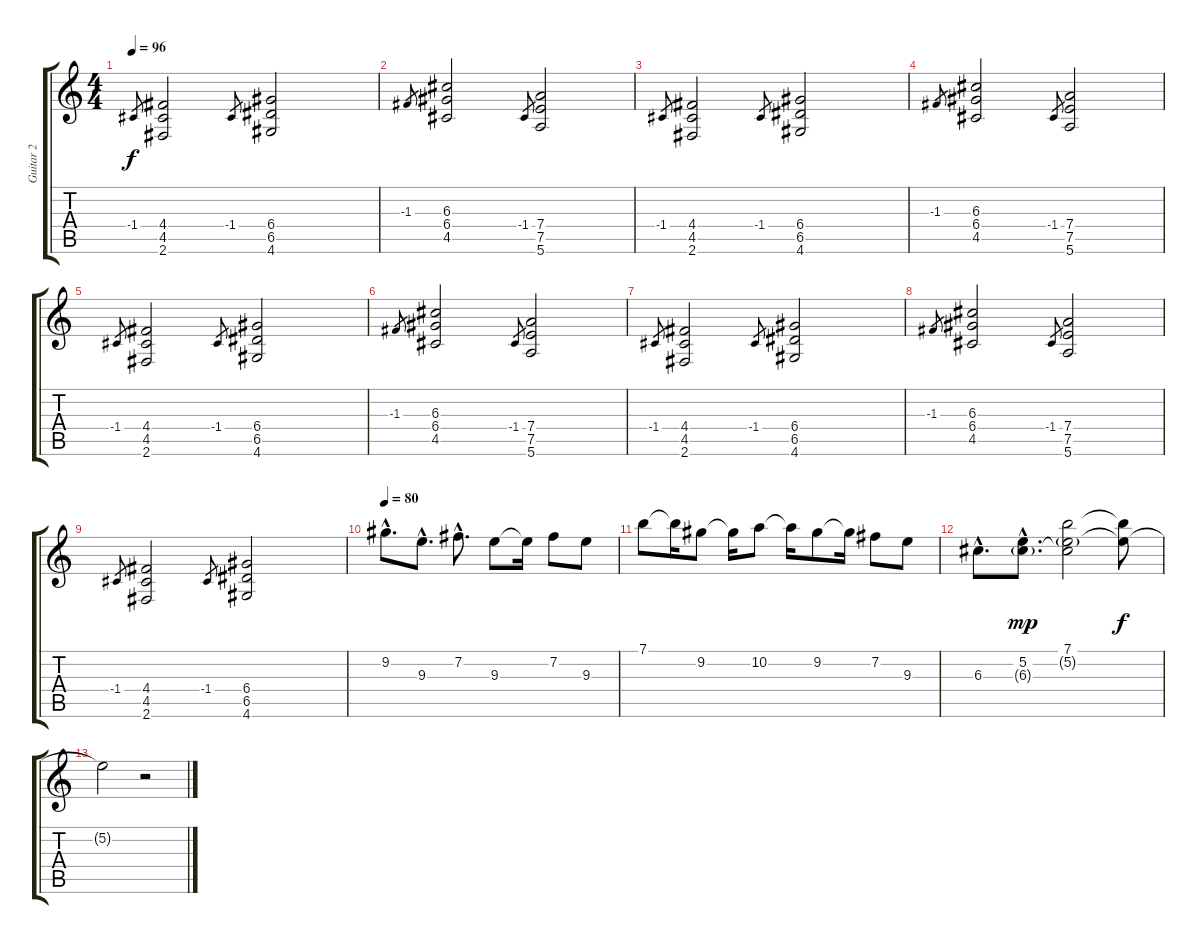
\track ("Guitar 2" "Guitar 2") {instrument overdrivenguitar}
\staff {score tabs}
\tuning (E4 B3 G3 D3 A2 E2) {hide}
\ts (4 4)
\tempo 96
\clef g2
\ks c
-1.4.8{gr dy f} (4.4 4.5 2.6).2 -1.4.8{gr} (6.4 6.5 4.6).2 |
-1.3.8{gr} (6.3 6.4 4.5).2 -1.4.8{gr} (7.4 7.5 5.6).2 |
-1.4.8{gr} (4.4 4.5 2.6).2 -1.4.8{gr} (6.4 6.5 4.6).2 |
-1.3.8{gr} (6.3 6.4 4.5).2 -1.4.8{gr} (7.4 7.5 5.6).2 |
-1.4.8{gr} (4.4 4.5 2.6).2 -1.4.8{gr} (6.4 6.5 4.6).2 |
-1.3.8{gr} (6.3 6.4 4.5).2 -1.4.8{gr} (7.4 7.5 5.6).2 |
-1.4.8{gr} (4.4 4.5 2.6).2 -1.4.8{gr} (6.4 6.5 4.6).2 |
-1.3.8{gr} (6.3 6.4 4.5).2 -1.4.8{gr} (7.4 7.5 5.6).2 |
-1.4.8{gr} (4.4 4.5 2.6).2 -1.4.8{gr} (6.4 6.5 4.6).2 |
\tempo 80
9.2{hac}.8{d} 9.3{hac}.8{d} 7.2{hac}.8{d} 9.3.8 9.3{t}.16 7.2.8 9.3.8 |
7.1.8 7.1{t}.16 9.2.8 9.2{t}.16 10.2.8 10.2{t}.16 9.2.8 9.2{t}.16 7.2.8 9.3.8 |
6.3{hac}.8{d} (5.2{hac} 6.3{g hac}).8{d dy mp} (7.1 5.2{g} 6.3{t}).2 (7.1{t} 5.2{t}).8{dy f} |
5.2{t}.2 r.2
